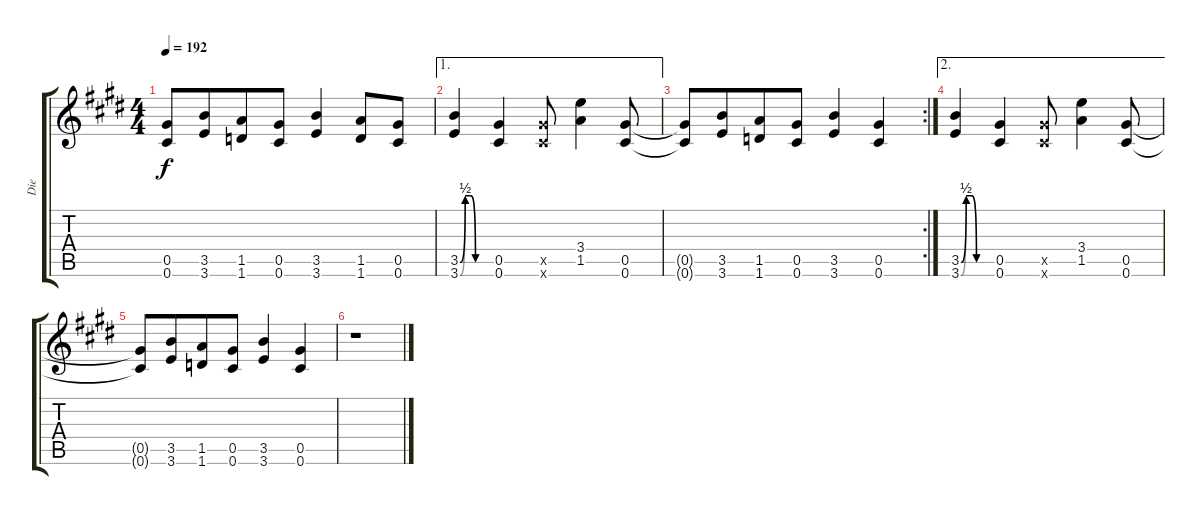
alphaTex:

\track ("Die" "Die") {instrument distortionguitar}
\staff {score tabs}
\tuning (Eb4 Bb3 Gb3 Db3 Ab2 Db2) {hide}
\ts (4 4)
\tempo 192
\clef g2
\ks c#minor
(0.5{t} 0.6{t}).8{ot 8vb dy f} (3.5 3.6).8{ot 8vb beam merge} (1.5 1.6).8{ot 8vb} (0.5 0.6).8{ot 8vb} (3.5 3.6).4{ot 8vb} (1.5 1.6).8{ot 8vb} (0.5 0.6).8{ot 8vb} |
\ae 1
(3.5{be (custom 0 0 10 2 20 2 30 0 60 0)} 3.6{be (custom 0 0 10 2 20 2 30 0 60 0)}).4{ot 8vb} (0.5 0.6).4{ot 8vb} (0.5{x} 0.6{x}).8{ot 8vb} (3.4 1.5).4{ot 8vb} (0.5 0.6).8{ot 8vb} |
\rc 2
(0.5{t} 0.6{t}).8{ot 8vb} (3.5 3.6).8{ot 8vb beam merge} (1.5 1.6).8{ot 8vb} (0.5 0.6).8{ot 8vb} (3.5 3.6).4{ot 8vb} (0.5 0.6).4{ot 8vb} |
\ae 2
(3.5{be (custom 0 0 10 2 20 2 30 0 60 0)} 3.6{be (custom 0 0 10 2 20 2 30 0 60 0)}).4{ot 8vb} (0.5 0.6).4{ot 8vb} (0.5{x} 0.6{x}).8{ot 8vb} (3.4 1.5).4{ot 8vb} (0.5 0.6).8{ot 8vb} |
(0.5{t} 0.6{t}).8{ot 8vb} (3.5 3.6).8{ot 8vb beam merge} (1.5 1.6).8{ot 8vb} (0.5 0.6).8{ot 8vb} (3.5 3.6).4{ot 8vb} (0.5 0.6).4{ot 8vb} |
r.1
